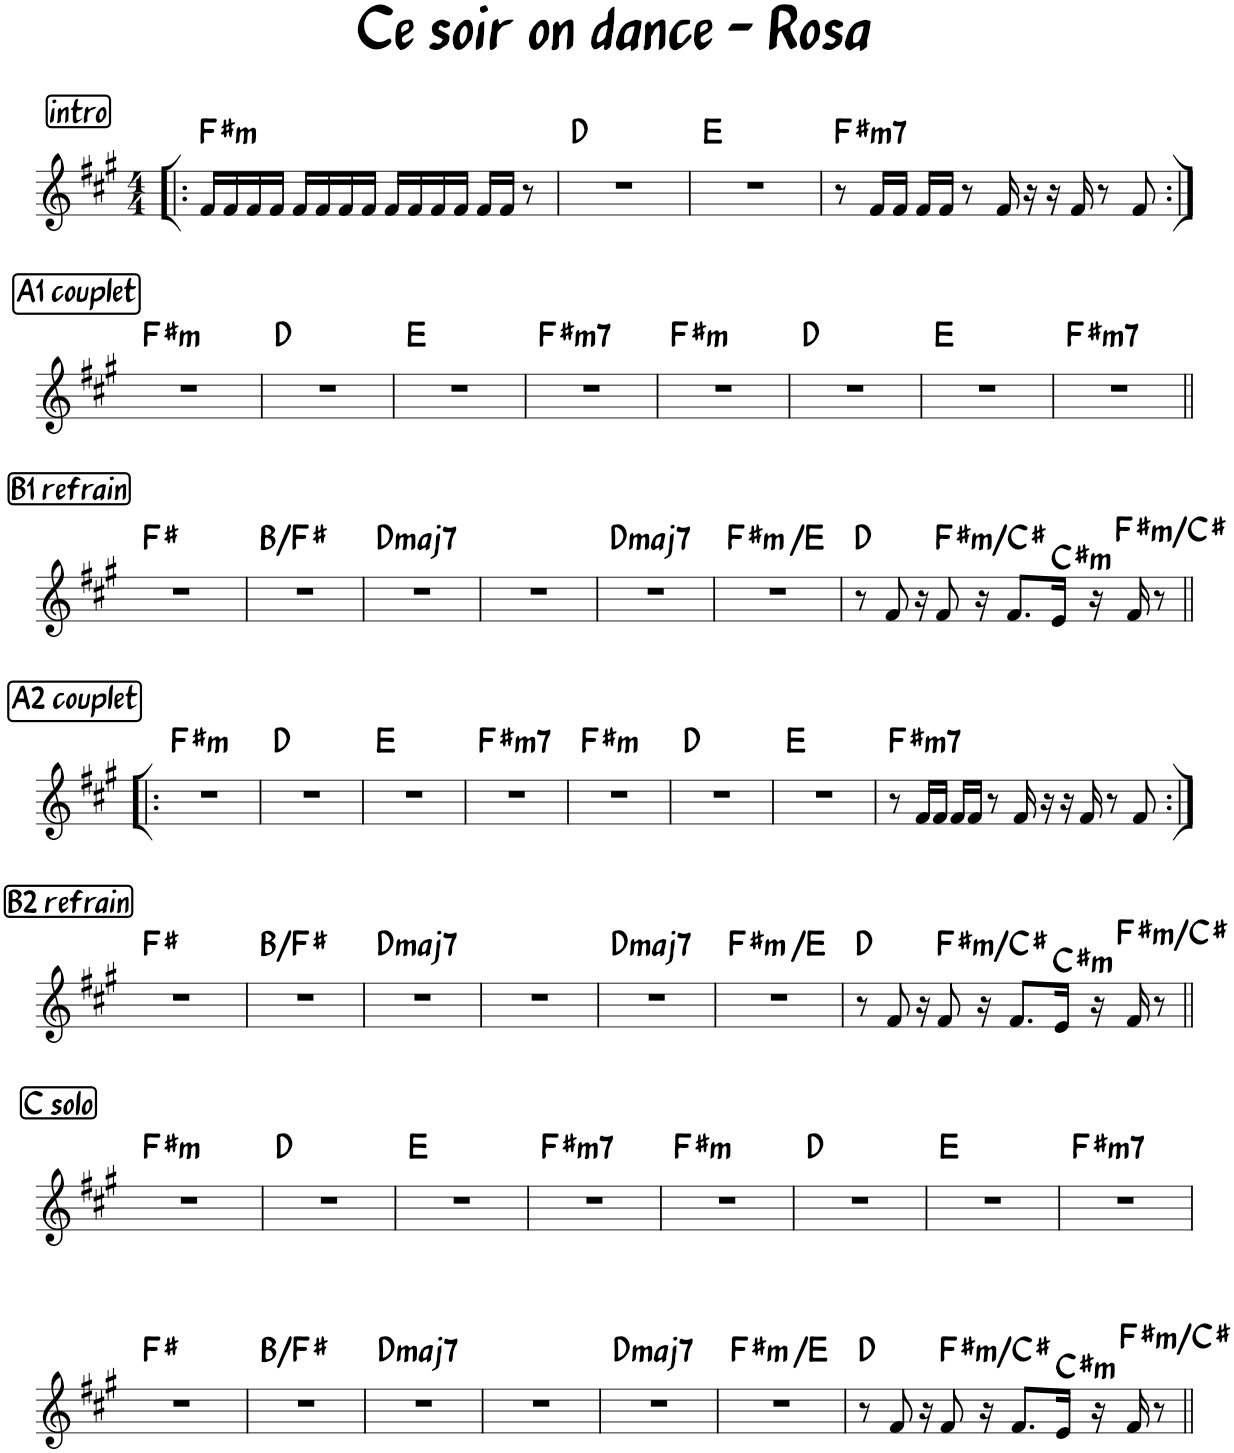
**kern	**harte
*part1	*part1
*staff1	*
*I"Piano	*
*I'Pno.	*
*clefG2	*
*k[f#c#g#]	*
*M4/4	*
!!LO:REH:place=s1:a:cj:fs=14:t=intro
=1!|:	=1!|:
!	!LO:H:kt=m
16f#/LL	F#:min
16f#/	.
16f#/	.
16f#/JJ	.
16f#/LL	.
16f#/	.
16f#/	.
16f#/JJ	.
16f#/LL	.
16f#/	.
16f#/	.
16f#/JJ	.
16f#/LL	.
16f#/JJ	.
8r	.
=2	=2
1r	D:maj
=3	=3
1r	E:maj
=4	=4
!	!LO:H:kt=m7
8r	F#:min7
16f#/LL	.
16f#/JJ	.
16f#/LL	.
16f#/JJ	.
8r	.
16f#/	.
16r	.
16r	.
16f#/	.
8r	.
8f#/	.
!!LO:LB:g=z
!!LO:REH:place=s1:a:cj:fs=14:t=A1 couplet
=5:|!	=5:|!
!	!LO:H:kt=m
1r	F#:min
=6	=6
1r	D:maj
=7	=7
1r	E:maj
=8	=8
!	!LO:H:kt=m7
1r	F#:min7
=9	=9
!	!LO:H:kt=m
1r	F#:min
=10	=10
1r	D:maj
=11	=11
1r	E:maj
=12	=12
!	!LO:H:kt=m7
1r	F#:min7
!!LO:LB:g=z
!!LO:REH:place=s1:a:cj:fs=14:t=B1 refrain
=13||	=13||
1r	F#:maj
=14	=14
1r	B:maj/5
=15	=15
!	!LO:H:kt=maj7
1r	D:maj7
=16	=16
1r	.
=17	=17
!	!LO:H:kt=maj7
1r	D:maj7
=18	=18
!	!LO:H:n=1:kt=m
!	!LO:H:n=2:kt=N.C.
1r	F#:min N
=19	=19
8r	D:maj
8f#/	.
16r	.
!	!LO:H:kt=m
8f#/	F#:min/5
16r	.
8.f#/L	.
!	!LO:H:kt=m
16e/Jk	C#:min
16r	.
!	!LO:H:kt=m
16f#/	F#:min/5
8r	.
!!LO:LB:g=z
!!LO:REH:place=s1:a:cj:fs=14:t=A2 couplet
=20!|:	=20!|:
!	!LO:H:kt=m
1r	F#:min
=21	=21
1r	D:maj
=22	=22
1r	E:maj
=23	=23
!	!LO:H:kt=m7
1r	F#:min7
=24	=24
!	!LO:H:kt=m
1r	F#:min
=25	=25
1r	D:maj
=26	=26
1r	E:maj
=27	=27
!	!LO:H:kt=m7
8r	F#:min7
16f#/LL	.
16f#/JJ	.
16f#/LL	.
16f#/JJ	.
8r	.
16f#/	.
16r	.
16r	.
16f#/	.
8r	.
8f#/	.
!!LO:LB:g=z
!!LO:REH:place=s1:a:cj:fs=14:t=B2 refrain
=28:|!	=28:|!
1r	F#:maj
=29	=29
1r	B:maj/5
=30	=30
!	!LO:H:kt=maj7
1r	D:maj7
=31	=31
1r	.
=32	=32
!	!LO:H:kt=maj7
1r	D:maj7
=33	=33
!	!LO:H:n=1:kt=m
!	!LO:H:n=2:kt=N.C.
1r	F#:min N
=34	=34
8r	D:maj
8f#/	.
16r	.
!	!LO:H:kt=m
8f#/	F#:min/5
16r	.
8.f#/L	.
!	!LO:H:kt=m
16e/Jk	C#:min
16r	.
!	!LO:H:kt=m
16f#/	F#:min/5
8r	.
!!LO:LB:g=z
!!LO:REH:place=s1:a:cj:fs=14:t=C solo
=35||	=35||
!	!LO:H:kt=m
1r	F#:min
=36	=36
1r	D:maj
=37	=37
1r	E:maj
=38	=38
!	!LO:H:kt=m7
1r	F#:min7
=39	=39
!	!LO:H:kt=m
1r	F#:min
=40	=40
1r	D:maj
=41	=41
1r	E:maj
=42	=42
!	!LO:H:kt=m7
1r	F#:min7
!!LO:LB:g=z
=43	=43
1r	F#:maj
=44	=44
1r	B:maj/5
=45	=45
!	!LO:H:kt=maj7
1r	D:maj7
=46	=46
1r	.
=47	=47
!	!LO:H:kt=maj7
1r	D:maj7
=48	=48
!	!LO:H:n=1:kt=m
!	!LO:H:n=2:kt=N.C.
1r	F#:min N
=49	=49
8r	D:maj
8f#/	.
16r	.
!	!LO:H:kt=m
8f#/	F#:min/5
16r	.
8.f#/L	.
!	!LO:H:kt=m
16e/Jk	C#:min
16r	.
!	!LO:H:kt=m
16f#/	F#:min/5
8r	.
=||	=||
*-	*-
